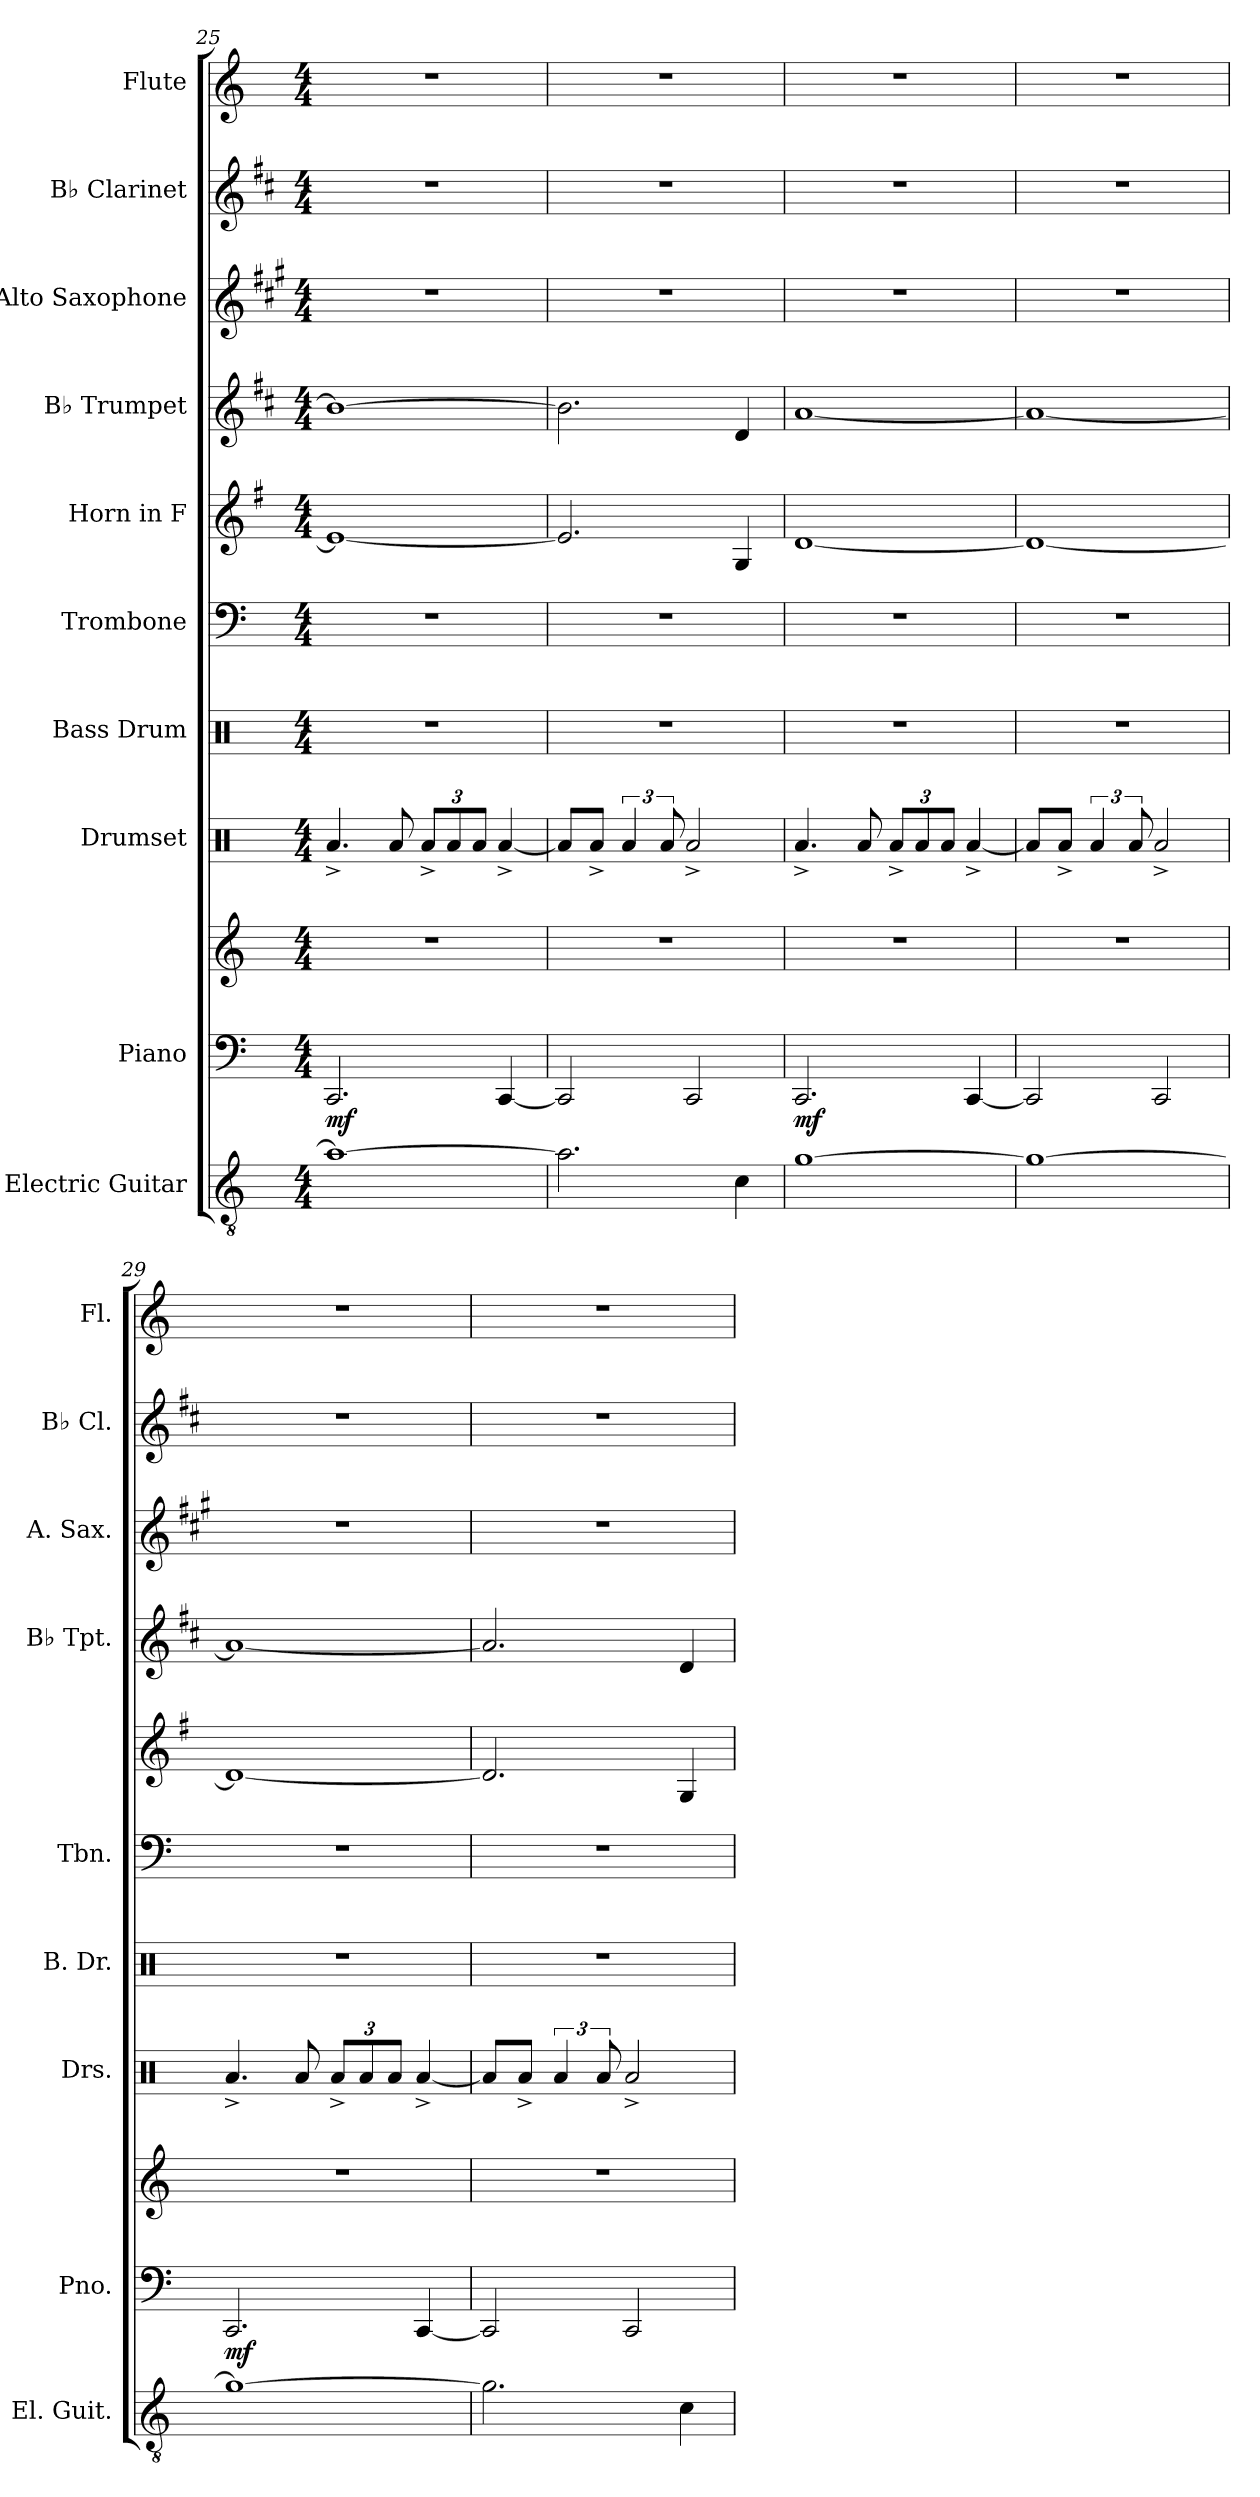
**kern	**kern	**kern	**dynam	**kern	**kern	**kern	**kern	**kern	**kern	**kern	**kern
*part10	*part9	*part9	*part9	*part8	*part7	*part6	*part5	*part4	*part3	*part2	*part1
*staff11	*staff10	*staff9	*staff9/10	*staff8	*staff7	*staff6	*staff5	*staff4	*staff3	*staff2	*staff1
*I"Electric Guitar	*I"Piano	*	*	*I"Drumset	*I"Bass Drum	*I"Trombone	*I"Horn in F	*I"B♭ Trumpet	*I"Alto Saxophone	*I"B♭ Clarinet	*I"Flute
*I'El. Guit.	*I'Pno.	*	*	*I'Drs.	*I'B. Dr.	*I'Tbn.	*	*I'B♭ Tpt.	*I'A. Sax.	*I'B♭ Cl.	*I'Fl.
*clefGv2	*clefF4	*clefG2	*	*clefX	*clefX	*clefF4	*clefG2	*clefG2	*clefG2	*clefG2	*clefG2
*	*	*	*	*	*	*	*ITrd4c7	*ITrd1c2	*ITrd5c9	*ITrd1c2	*
*k[]	*k[]	*k[]	*	*k[]	*k[]	*k[]	*k[]	*k[]	*k[]	*k[]	*k[]
*M4/4	*M4/4	*M4/4	*	*M4/4	*M4/4	*M4/4	*M4/4	*M4/4	*M4/4	*M4/4	*M4/4
=25	=25	=25	=25	=25	=25	=25	=25	=25	=25	=25	=25
!	!	!	!LO:DY:b=2	!	!	!	!	!	!	!	!
1a_	2.CC/	1r	mf	4.Ra^/	1r	1r	1A_	1a_	1r	1r	1r
.	.	.	.	8Ra/	.	.	.	.	.	.	.
*	*	*	*	*Xbrackettup	*	*	*	*	*	*	*
.	.	.	.	12Ra^/L	.	.	.	.	.	.	.
.	.	.	.	12Ra/	.	.	.	.	.	.	.
.	.	.	.	12Ra/J	.	.	.	.	.	.	.
.	[4CC/	.	.	[4Ra^/	.	.	.	.	.	.	.
=26	=26	=26	=26	=26	=26	=26	=26	=26	=26	=26	=26
2.a\]	2CC/]	1r	.	8Ra/L]	1r	1r	2.A/]	2.a\]	1r	1r	1r
.	.	.	.	8Ra^/J	.	.	.	.	.	.	.
*	*	*	*	*brackettup	*	*	*	*	*	*	*
.	.	.	.	6Ra/	.	.	.	.	.	.	.
.	.	.	.	12Ra/	.	.	.	.	.	.	.
.	2CC/	.	.	2Ra^/	.	.	.	.	.	.	.
4c\	.	.	.	.	.	.	4C/	4c/	.	.	.
=27	=27	=27	=27	=27	=27	=27	=27	=27	=27	=27	=27
!	!	!	!LO:DY:b=2	!	!	!	!	!	!	!	!
[1g	2.CC/	1r	mf	4.Ra^/	1r	1r	[1G	[1g	1r	1r	1r
.	.	.	.	8Ra/	.	.	.	.	.	.	.
*	*	*	*	*Xbrackettup	*	*	*	*	*	*	*
.	.	.	.	12Ra^/L	.	.	.	.	.	.	.
.	.	.	.	12Ra/	.	.	.	.	.	.	.
.	.	.	.	12Ra/J	.	.	.	.	.	.	.
.	[4CC/	.	.	[4Ra^/	.	.	.	.	.	.	.
!!LO:PB:g=z
=28	=28	=28	=28	=28	=28	=28	=28	=28	=28	=28	=28
1g_	2CC/]	1r	.	8Ra/L]	1r	1r	1G_	1g_	1r	1r	1r
.	.	.	.	8Ra^/J	.	.	.	.	.	.	.
*	*	*	*	*brackettup	*	*	*	*	*	*	*
.	.	.	.	6Ra/	.	.	.	.	.	.	.
.	.	.	.	12Ra/	.	.	.	.	.	.	.
.	2CC/	.	.	2Ra^/	.	.	.	.	.	.	.
=29	=29	=29	=29	=29	=29	=29	=29	=29	=29	=29	=29
!	!	!	!LO:DY:b=2	!	!	!	!	!	!	!	!
1g_	2.CC/	1r	mf	4.Ra^/	1r	1r	1G_	1g_	1r	1r	1r
.	.	.	.	8Ra/	.	.	.	.	.	.	.
*	*	*	*	*Xbrackettup	*	*	*	*	*	*	*
.	.	.	.	12Ra^/L	.	.	.	.	.	.	.
.	.	.	.	12Ra/	.	.	.	.	.	.	.
.	.	.	.	12Ra/J	.	.	.	.	.	.	.
.	[4CC/	.	.	[4Ra^/	.	.	.	.	.	.	.
=30	=30	=30	=30	=30	=30	=30	=30	=30	=30	=30	=30
2.g\]	2CC/]	1r	.	8Ra/L]	1r	1r	2.G/]	2.g/]	1r	1r	1r
.	.	.	.	8Ra^/J	.	.	.	.	.	.	.
*	*	*	*	*brackettup	*	*	*	*	*	*	*
.	.	.	.	6Ra/	.	.	.	.	.	.	.
.	.	.	.	12Ra/	.	.	.	.	.	.	.
.	2CC/	.	.	2Ra^/	.	.	.	.	.	.	.
4c\	.	.	.	.	.	.	4C/	4c/	.	.	.
=	=	=	=	=	=	=	=	=	=	=	=
*-	*-	*-	*-	*-	*-	*-	*-	*-	*-	*-	*-
